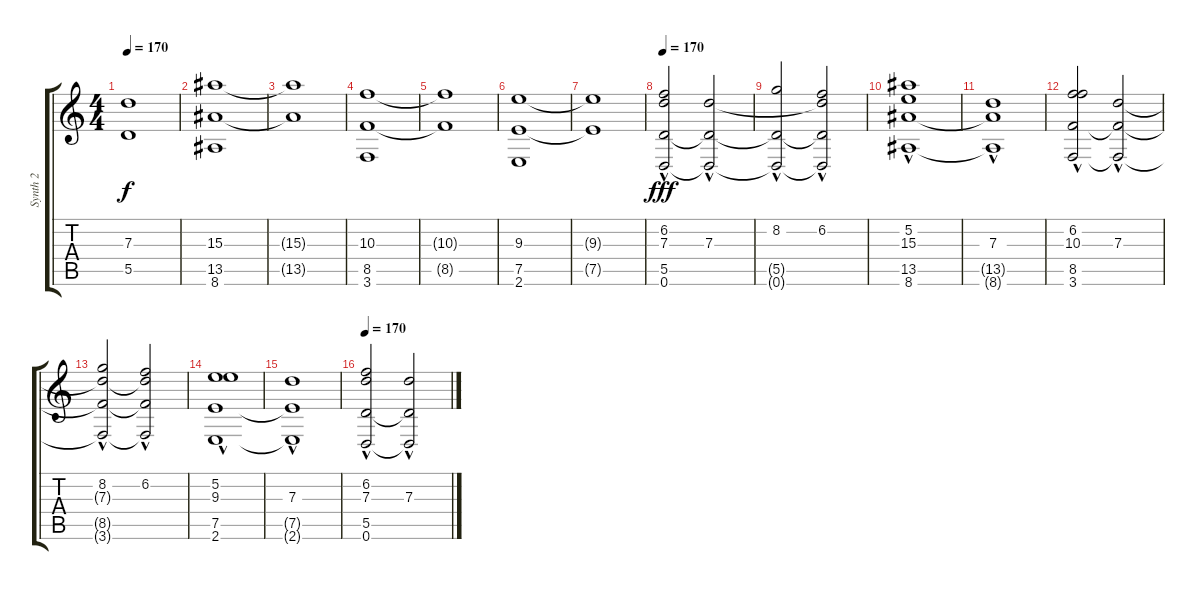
\track ("Synth 2" "Synth 2") {instrument electricbassfinger}
\staff {score tabs}
\tuning (E4 B3 G3 D3 A2 D2) {hide}
\ts (4 4)
\tempo 170
\clef g2
\ks c
(7.3{t} 5.5{t}).1{dy f} |
(15.3 13.5 8.6).1 |
(15.3{t} 13.5{t}).1 |
(10.3 8.5 3.6).1 |
(10.3{t} 8.5{t}).1 |
(9.3 7.5 2.6).1 |
(9.3{t} 7.5{t}).1 |
\tempo 170
(6.2{hac} 7.3 5.5 0.6).2{dy fff} (7.3{hac} 5.5{t} 0.6{t}).2 |
(8.2{hac} 5.5{t} 0.6{t}).2 (6.2{hac} 7.3{t} 5.5{t} 0.6{t}).2 |
(5.2{hac} 15.3 13.5 8.6).1 |
(7.3{hac} 13.5{t} 8.6{t}).1 |
(6.2{hac} 10.3 8.5 3.6).2 (7.3{hac} 8.5{t} 3.6{t}).2 |
(8.2{hac} 7.3{t} 8.5{t} 3.6{t}).2 (6.2{hac} 7.3{t} 8.5{t} 3.6{t}).2 |
(5.2{hac} 9.3 7.5 2.6).1 |
(7.3{hac} 7.5{t} 2.6{t}).1 |
\tempo 170
(6.2{hac} 7.3 5.5 0.6).2 (7.3{hac} 5.5{t} 0.6{t}).2
